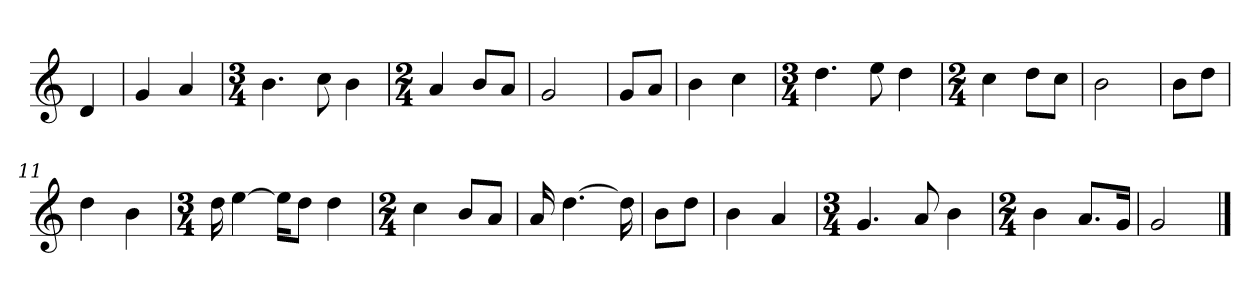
**kern
*part1
*staff1
*clefG2
*k[]
=
4d
=1
4g
4a
=2
*M3/4
4.b
8cc
4b
=3
*M2/4
4a
8b/L
8a/J
=4
2g
=5
8g/L
8a/J
=6
4b
4cc
=7
*M3/4
4.dd
8ee
4dd
=8
*M2/4
4cc
8dd\L
8cc\J
=9
2b
=10
8b\L
8dd\J
=11
4dd
4b
=12
*M3/4
16dd
[4ee
16ee\KL]
8dd\J
4dd
=13
*M2/4
4cc
8b/L
8a/J
=14
16a
[4.dd
16dd]
=15
8b\L
8dd\J
=16
4b
4a
=17
*M3/4
4.g
8a
4b
=18
*M2/4
4b
8.a/L
16g/Jk
=19
2g
==
*-
